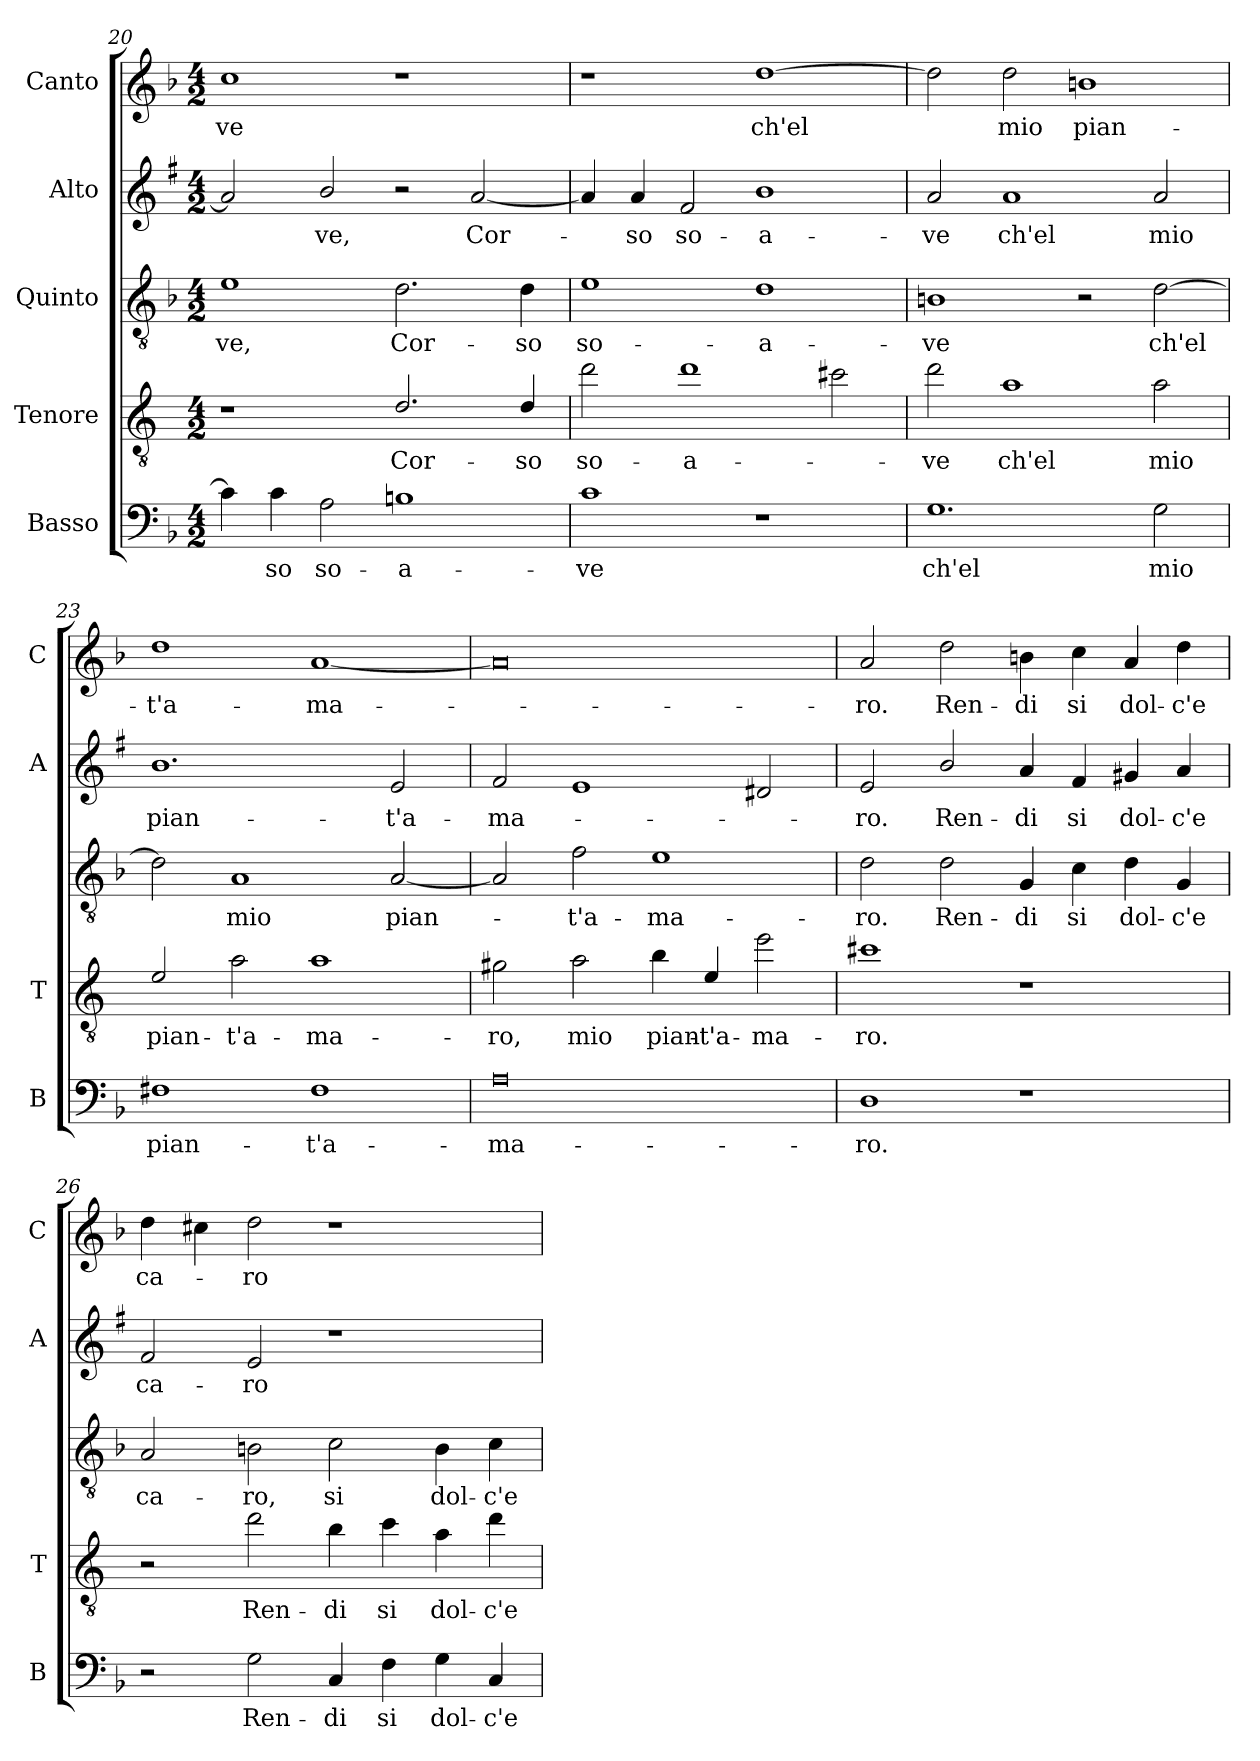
**kern	**text	**kern	**text	**kern	**text	**kern	**text	**kern	**text
*part5	*part5	*part4	*part4	*part3	*part3	*part2	*part2	*part1	*part1
*staff5	*staff5	*staff4	*staff4	*staff3	*staff3	*staff2	*staff2	*staff1	*staff1
*I"Basso	*	*I"Tenore	*	*I"Quinto	*	*I"Alto	*	*I"Canto	*
*I'B	*	*I'T	*	*	*	*I'A	*	*I'C	*
*clefF4	*	*clefGv2	*	*clefGv2	*	*clefG2	*	*clefG2	*
*	*	*ITrd4c7	*	*	*	*ITrd1c2	*	*	*
*k[b-]	*	*k[b-]	*	*k[b-]	*	*k[b-]	*	*k[b-]	*
*F:	*	*F:	*	*F:	*	*F:	*	*F:	*
*M4/2	*	*M4/2	*	*M4/2	*	*M4/2	*	*M4/2	*
=20	=20	=20	=20	=20	=20	=20	=20	=20	=20
!	!	!	!	!	!LO:LY:b	!	!	!	!LO:LY:b
4c\]	.	1r	.	1e	-ve,	2g/]	.	1cc	-ve
!	!LO:LY:b	!	!	!	!	!	!	!	!
4c\	-so	.	.	.	.	.	.	.	.
!	!LO:LY:b	!	!	!	!	!	!LO:LY:b	!	!
2A\	so-	.	.	.	.	2a/	-ve,	.	.
!	!LO:LY:b	!	!LO:LY:b	!	!LO:LY:b	!	!	!	!
1Bn	-a-	2.G/	Cor-	2.d\	Cor-	2r	.	1r	.
!	!	!	!	!	!	!	!LO:LY:b	!	!
.	.	.	.	.	.	[2g/	Cor-	.	.
!	!	!	!LO:LY:b	!	!LO:LY:b	!	!	!	!
.	.	4G/	-so	4d\	-so	.	.	.	.
=21	=21	=21	=21	=21	=21	=21	=21	=21	=21
!	!LO:LY:b	!	!LO:LY:b	!	!LO:LY:b	!	!	!	!
1c	-ve	2g\	so-	1e	so-	4g/]	.	1r	.
!	!	!	!	!	!	!	!LO:LY:b	!	!
.	.	.	.	.	.	4g/	-so	.	.
!	!	!	!LO:LY:b	!	!	!	!LO:LY:b	!	!
.	.	1g	-a-	.	.	2e/	so-	.	.
!	!	!	!	!	!LO:LY:b	!	!LO:LY:b	!	!LO:LY:b
1r	.	.	.	1d	-a-	1a	-a-	[1dd	ch'el
.	.	2f#X\	.	.	.	.	.	.	.
=22	=22	=22	=22	=22	=22	=22	=22	=22	=22
!	!LO:LY:b	!	!LO:LY:b	!	!LO:LY:b	!	!LO:LY:b	!	!
1.G	ch'el	2g\	-ve	1Bn	-ve	2g/	-ve	2dd\]	.
!	!	!	!LO:LY:b	!	!	!	!LO:LY:b	!	!LO:LY:b
.	.	1d	ch'el	.	.	1g	ch'el	2dd\	mio
!	!	!	!	!	!	!	!	!	!LO:LY:b
.	.	.	.	2r	.	.	.	1bn	pian-
!	!LO:LY:b	!	!LO:LY:b	!	!LO:LY:b	!	!LO:LY:b	!	!
2G\	mio	2d\	mio	[2d\	ch'el	2g/	mio	.	.
!!LO:LB:g=z
=23	=23	=23	=23	=23	=23	=23	=23	=23	=23
!	!LO:LY:b	!	!LO:LY:b	!	!	!	!LO:LY:b	!	!LO:LY:b
1F#X	pian-	2A/	pian-	2d\]	.	1.a	pian-	1dd	-t'a-
!	!	!	!LO:LY:b	!	!LO:LY:b	!	!	!	!
.	.	2d\	-t'a-	1A	mio	.	.	.	.
!	!LO:LY:b	!	!LO:LY:b	!	!	!	!	!	!LO:LY:b
1F#	-t'a-	1d	-ma-	.	.	.	.	[1a	-ma-
!	!	!	!	!	!LO:LY:b	!	!LO:LY:b	!	!
.	.	.	.	[2A/	pian-	2d/	-t'a-	.	.
=24	=24	=24	=24	=24	=24	=24	=24	=24	=24
!	!LO:LY:b	!	!LO:LY:b	!	!	!	!LO:LY:b	!	!
0A	-ma-	2c#X\	-ro,	2A/]	.	2e/	-ma-	0a]	.
!	!	!	!LO:LY:b	!	!LO:LY:b	!	!	!	!
.	.	2d\	mio	2f\	-t'a-	1d	.	.	.
!	!	!	!LO:LY:b	!	!LO:LY:b	!	!	!	!
.	.	4e\	pian-	1e	-ma-	.	.	.	.
!	!	!	!LO:LY:b	!	!	!	!	!	!
.	.	4A/	-t'a-	.	.	.	.	.	.
!	!	!	!LO:LY:b	!	!	!	!	!	!
.	.	2a\	-ma-	.	.	2c#X/	.	.	.
=25	=25	=25	=25	=25	=25	=25	=25	=25	=25
!	!LO:LY:b	!	!LO:LY:b	!	!LO:LY:b	!	!LO:LY:b	!	!LO:LY:b
1D	-ro.	1f#X	-ro.	2d\	-ro.	2d/	-ro.	2a/	-ro.
!	!	!	!	!	!LO:LY:b	!	!LO:LY:b	!	!LO:LY:b
.	.	.	.	2d\	Ren-	2a/	Ren-	2dd\	Ren-
!	!	!	!	!	!LO:LY:b	!	!LO:LY:b	!	!LO:LY:b
1r	.	1r	.	4G/	-di	4g/	-di	4bn\	-di
!	!	!	!	!	!LO:LY:b	!	!LO:LY:b	!	!LO:LY:b
.	.	.	.	4c\	si	4e/	si	4cc\	si
!	!	!	!	!	!LO:LY:b	!	!LO:LY:b	!	!LO:LY:b
.	.	.	.	4d\	dol-	4f#X/	dol-	4a/	dol-
!	!	!	!	!	!LO:LY:b	!	!LO:LY:b	!	!LO:LY:b
.	.	.	.	4G/	-c'e	4g/	-c'e	4dd\	-c'e
=26	=26	=26	=26	=26	=26	=26	=26	=26	=26
!	!	!	!	!	!LO:LY:b	!	!LO:LY:b	!	!LO:LY:b
2r	.	2r	.	2A/	ca-	2e/	ca-	4dd\	ca-
.	.	.	.	.	.	.	.	4cc#X\	.
!	!LO:LY:b	!	!LO:LY:b	!	!LO:LY:b	!	!LO:LY:b	!	!LO:LY:b
2G\	Ren-	2g\	Ren-	2Bn\	-ro,	2d/	-ro	2dd\	-ro
!	!LO:LY:b	!	!LO:LY:b	!	!LO:LY:b	!	!	!	!
4C/	-di	4e\	-di	2c\	si	1r	.	1r	.
!	!LO:LY:b	!	!LO:LY:b	!	!	!	!	!	!
4F\	si	4f\	si	.	.	.	.	.	.
!	!LO:LY:b	!	!LO:LY:b	!	!LO:LY:b	!	!	!	!
4G\	dol-	4d\	dol-	4B\	dol-	.	.	.	.
!	!LO:LY:b	!	!LO:LY:b	!	!LO:LY:b	!	!	!	!
4C/	-c'e	4g\	-c'e	4c\	-c'e	.	.	.	.
=	=	=	=	=	=	=	=	=	=
*-	*-	*-	*-	*-	*-	*-	*-	*-	*-
